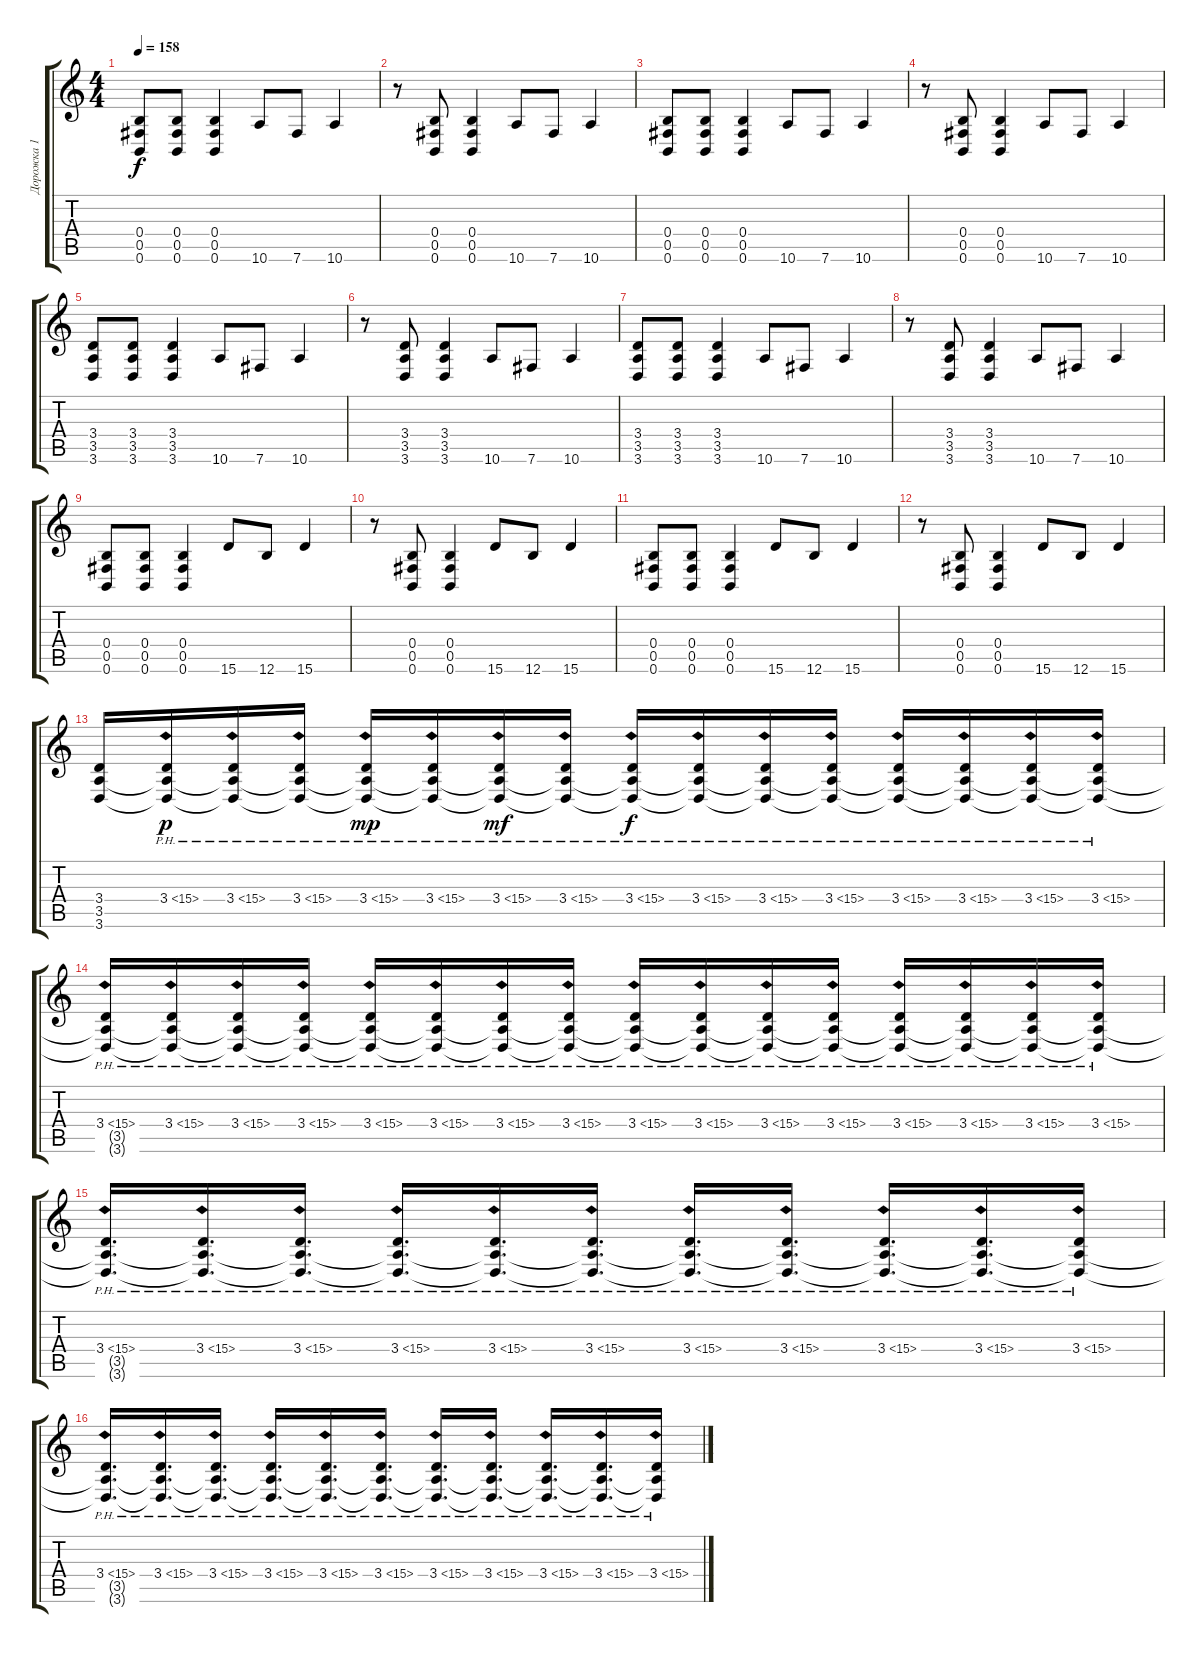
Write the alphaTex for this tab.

\track ("Дорожка 1" "Дорожка 1") {instrument distortionguitar}
\staff {score tabs}
\tuning (Db4 Ab3 E3 B2 Gb2 B1) {hide}
\ts (4 4)
\tempo 158
\clef g2
\ks c
(0.4 0.5 0.6).8{dy f} (0.4 0.5 0.6).8 (0.4 0.5 0.6).4 10.6.8 7.6.8 10.6.4 |
r.8 (0.4 0.5 0.6).8 (0.4 0.5 0.6).4 10.6.8 7.6.8 10.6.4 |
(0.4 0.5 0.6).8 (0.4 0.5 0.6).8 (0.4 0.5 0.6).4 10.6.8 7.6.8 10.6.4 |
r.8 (0.4 0.5 0.6).8 (0.4 0.5 0.6).4 10.6.8 7.6.8 10.6.4 |
(3.4 3.5 3.6).8 (3.4 3.5 3.6).8 (3.4 3.5 3.6).4 10.6.8 7.6.8 10.6.4 |
r.8 (3.4 3.5 3.6).8 (3.4 3.5 3.6).4 10.6.8 7.6.8 10.6.4 |
(3.4 3.5 3.6).8 (3.4 3.5 3.6).8 (3.4 3.5 3.6).4 10.6.8 7.6.8 10.6.4 |
r.8 (3.4 3.5 3.6).8 (3.4 3.5 3.6).4 10.6.8 7.6.8 10.6.4 |
(0.4 0.5 0.6).8 (0.4 0.5 0.6).8 (0.4 0.5 0.6).4 15.6.8 12.6.8 15.6.4 |
r.8 (0.4 0.5 0.6).8 (0.4 0.5 0.6).4 15.6.8 12.6.8 15.6.4 |
(0.4 0.5 0.6).8 (0.4 0.5 0.6).8 (0.4 0.5 0.6).4 15.6.8 12.6.8 15.6.4 |
r.8 (0.4 0.5 0.6).8 (0.4 0.5 0.6).4 15.6.8 12.6.8 15.6.4 |
(3.4 3.5 3.6).16{volume 8} (3.4{ph 12} 3.5{t} 3.6{t}).16{dy p} (3.4{ph 12} 3.5{t} 3.6{t}).16 (3.4{ph 12} 3.5{t} 3.6{t}).16 (3.4{ph 12} 3.5{t} 3.6{t}).16{dy mp} (3.4{ph 12} 3.5{t} 3.6{t}).16 (3.4{ph 12} 3.5{t} 3.6{t}).16{dy mf} (3.4{ph 12} 3.5{t} 3.6{t}).16 (3.4{ph 12} 3.5{t} 3.6{t}).16{dy f} (3.4{ph 12} 3.5{t} 3.6{t}).16 (3.4{ph 12} 3.5{t} 3.6{t}).16 (3.4{ph 12} 3.5{t} 3.6{t}).16 (3.4{ph 12} 3.5{t} 3.6{t}).16 (3.4{ph 12} 3.5{t} 3.6{t}).16 (3.4{ph 12} 3.5{t} 3.6{t}).16 (3.4{ph 12} 3.5{t} 3.6{t}).16 |
(3.4{ph 12} 3.5{t} 3.6{t}).16 (3.4{ph 12} 3.5{t} 3.6{t}).16 (3.4{ph 12} 3.5{t} 3.6{t}).16 (3.4{ph 12} 3.5{t} 3.6{t}).16 (3.4{ph 12} 3.5{t} 3.6{t}).16 (3.4{ph 12} 3.5{t} 3.6{t}).16 (3.4{ph 12} 3.5{t} 3.6{t}).16 (3.4{ph 12} 3.5{t} 3.6{t}).16 (3.4{ph 12} 3.5{t} 3.6{t}).16 (3.4{ph 12} 3.5{t} 3.6{t}).16 (3.4{ph 12} 3.5{t} 3.6{t}).16 (3.4{ph 12} 3.5{t} 3.6{t}).16 (3.4{ph 12} 3.5{t} 3.6{t}).16 (3.4{ph 12} 3.5{t} 3.6{t}).16 (3.4{ph 12} 3.5{t} 3.6{t}).16 (3.4{ph 12} 3.5{t} 3.6{t}).16 |
(3.4{ph 12} 3.5{t} 3.6{t}).16{d} (3.4{ph 12} 3.5{t} 3.6{t}).16{d} (3.4{ph 12} 3.5{t} 3.6{t}).16{d} (3.4{ph 12} 3.5{t} 3.6{t}).16{d} (3.4{ph 12} 3.5{t} 3.6{t}).16{d} (3.4{ph 12} 3.5{t} 3.6{t}).16{d} (3.4{ph 12} 3.5{t} 3.6{t}).16{d} (3.4{ph 12} 3.5{t} 3.6{t}).16{d} (3.4{ph 12} 3.5{t} 3.6{t}).16{d} (3.4{ph 12} 3.5{t} 3.6{t}).16{d} (3.4{ph 12} 3.5{t} 3.6{t}).16 |
(3.4{ph 12} 3.5{t} 3.6{t}).16{d} (3.4{ph 12} 3.5{t} 3.6{t}).16{d} (3.4{ph 12} 3.5{t} 3.6{t}).16{d} (3.4{ph 12} 3.5{t} 3.6{t}).16{d} (3.4{ph 12} 3.5{t} 3.6{t}).16{d} (3.4{ph 12} 3.5{t} 3.6{t}).16{d} (3.4{ph 12} 3.5{t} 3.6{t}).16{d} (3.4{ph 12} 3.5{t} 3.6{t}).16{d} (3.4{ph 12} 3.5{t} 3.6{t}).16{d} (3.4{ph 12} 3.5{t} 3.6{t}).16{d} (3.4{ph 12} 3.5{t} 3.6{t}).16
